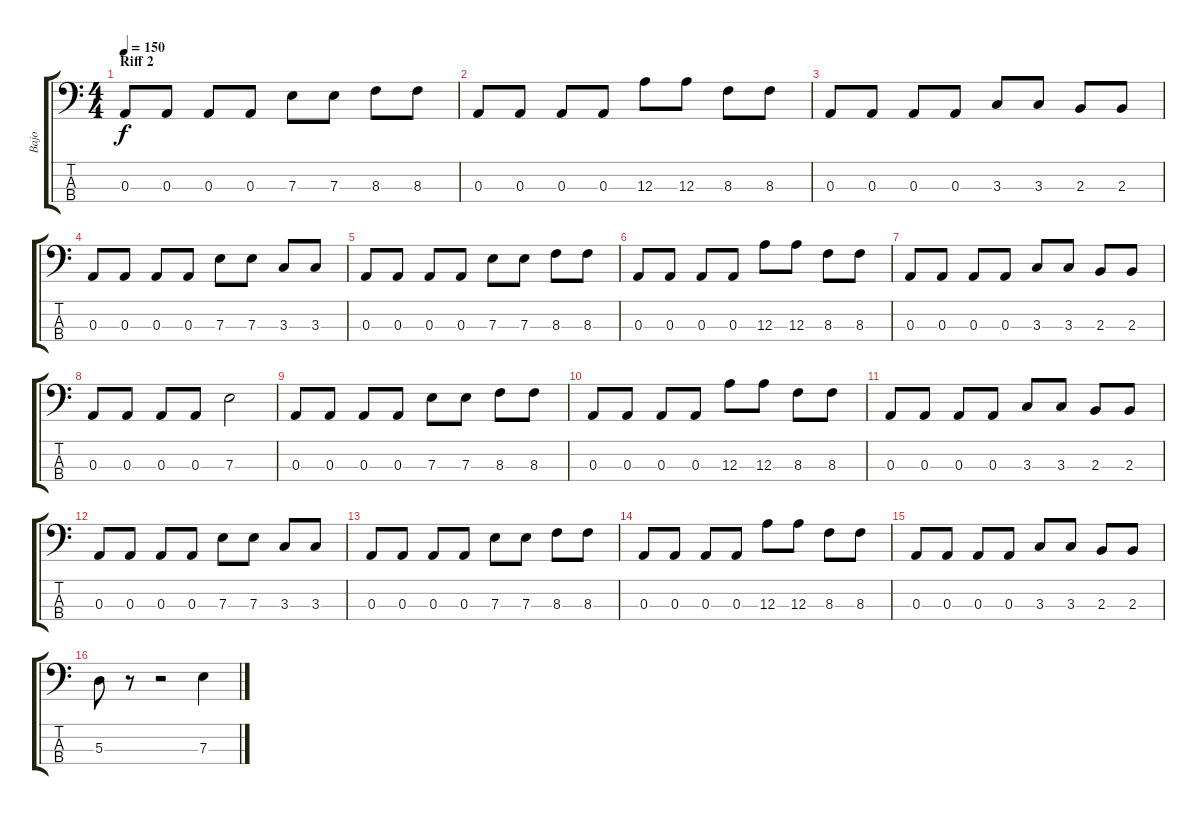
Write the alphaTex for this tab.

\track ("Bajo" "Bajo") {instrument electricbassfinger}
\staff {score tabs}
\tuning (G2 D2 A1 E1) {hide}
\ts (4 4)
\section ("" "Riff 2")
\tempo 150
\clef f4
\ks c
0.3.8{dy f} 0.3.8 0.3.8 0.3.8 7.3.8 7.3.8 8.3.8 8.3.8 |
0.3.8 0.3.8 0.3.8 0.3.8 12.3.8 12.3.8 8.3.8 8.3.8 |
0.3.8 0.3.8 0.3.8 0.3.8 3.3.8 3.3.8 2.3.8 2.3.8 |
0.3.8 0.3.8 0.3.8 0.3.8 7.3.8 7.3.8 3.3.8 3.3.8 |
0.3.8 0.3.8 0.3.8 0.3.8 7.3.8 7.3.8 8.3.8 8.3.8 |
0.3.8 0.3.8 0.3.8 0.3.8 12.3.8 12.3.8 8.3.8 8.3.8 |
0.3.8 0.3.8 0.3.8 0.3.8 3.3.8 3.3.8 2.3.8 2.3.8 |
0.3.8 0.3.8 0.3.8 0.3.8 7.3.2 |
0.3.8 0.3.8 0.3.8 0.3.8 7.3.8 7.3.8 8.3.8 8.3.8 |
0.3.8 0.3.8 0.3.8 0.3.8 12.3.8 12.3.8 8.3.8 8.3.8 |
0.3.8 0.3.8 0.3.8 0.3.8 3.3.8 3.3.8 2.3.8 2.3.8 |
0.3.8 0.3.8 0.3.8 0.3.8 7.3.8 7.3.8 3.3.8 3.3.8 |
0.3.8 0.3.8 0.3.8 0.3.8 7.3.8 7.3.8 8.3.8 8.3.8 |
0.3.8 0.3.8 0.3.8 0.3.8 12.3.8 12.3.8 8.3.8 8.3.8 |
0.3.8 0.3.8 0.3.8 0.3.8 3.3.8 3.3.8 2.3.8 2.3.8 |
5.3.8 r.8 r.2 7.3.4
